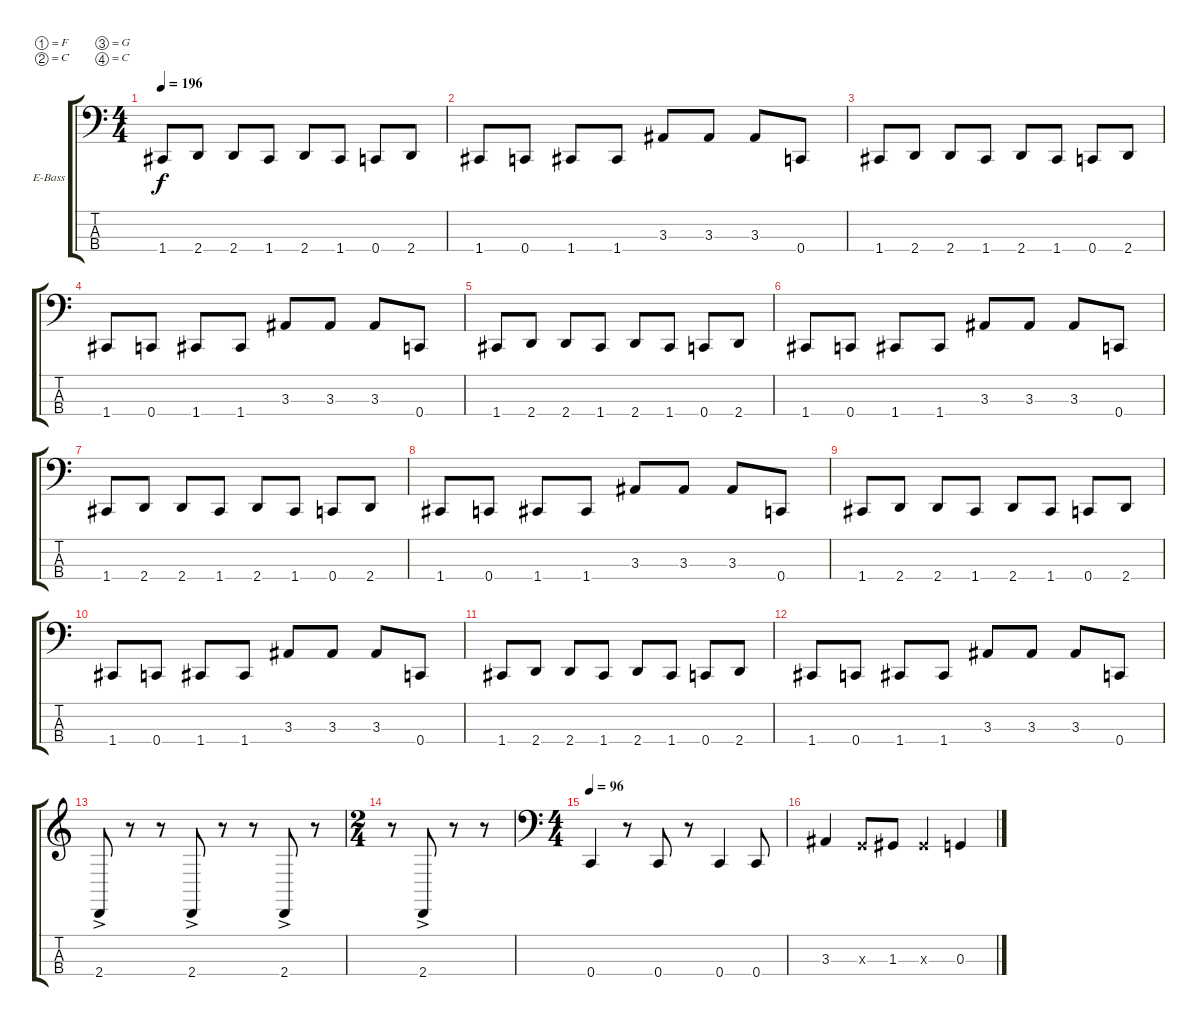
\defaultSystemsLayout 4
\bracketExtendMode groupsimilarinstruments
\firstSystemTrackNameOrientation horizontal
\otherSystemsTrackNameOrientation horizontal
\track ("Bob Rock (Bass)" "E-Bass") {instrument electricbassfinger}
\staff {score tabs}
\tuning (F2 C2 G1 C1)
\ts (4 4)
\tempo 196
\clef f4
\scale
0.333333
\ks c
1.4.8{dy f} 2.4.8 2.4.8 1.4.8 2.4.8 1.4.8 0.4.8 2.4.8 |
\scale
0.333333 1.4.8 0.4.8 1.4.8 1.4.8 3.3.8 3.3.8 3.3.8 0.4.8 |
\scale
0.333333 1.4.8 2.4.8 2.4.8 1.4.8 2.4.8 1.4.8 0.4.8 2.4.8 |
\scale
0.333333 1.4.8 0.4.8 1.4.8 1.4.8 3.3.8 3.3.8 3.3.8 0.4.8 |
\scale
0.333333 1.4.8 2.4.8 2.4.8 1.4.8 2.4.8 1.4.8 0.4.8 2.4.8 |
\scale
0.333333 1.4.8 0.4.8 1.4.8 1.4.8 3.3.8 3.3.8 3.3.8 0.4.8 |
\scale
0.333333 1.4.8 2.4.8 2.4.8 1.4.8 2.4.8 1.4.8 0.4.8 2.4.8 |
\scale
0.333333 1.4.8 0.4.8 1.4.8 1.4.8 3.3.8 3.3.8 3.3.8 0.4.8 |
\scale
0.333333 1.4.8 2.4.8 2.4.8 1.4.8 2.4.8 1.4.8 0.4.8 2.4.8 |
\scale
0.333333 1.4.8 0.4.8 1.4.8 1.4.8 3.3.8 3.3.8 3.3.8 0.4.8 |
\scale
0.333333 1.4.8 2.4.8 2.4.8 1.4.8 2.4.8 1.4.8 0.4.8 2.4.8 |
\scale
0.333333 1.4.8 0.4.8 1.4.8 1.4.8 3.3.8 3.3.8 3.3.8 0.4.8 |
\clef g2
\scale
0.333333 2.4{ac}.8 r.8 r.8 2.4{ac}.8 r.8 r.8 2.4{ac}.8 r.8 |
\ts (2 4)
\scale
0.395904 r.8 2.4{ac}.8 r.8 r.8 |
\ts (4 4)
\tempo 96
\clef f4
\scale
0.395904 0.4.4 r.8 0.4.8 r.8 0.4.4 0.4.8 |
\scale
0.208191 3.3.4 0.3{x}.8 1.3.8 1.3{x}.4 0.3.4
